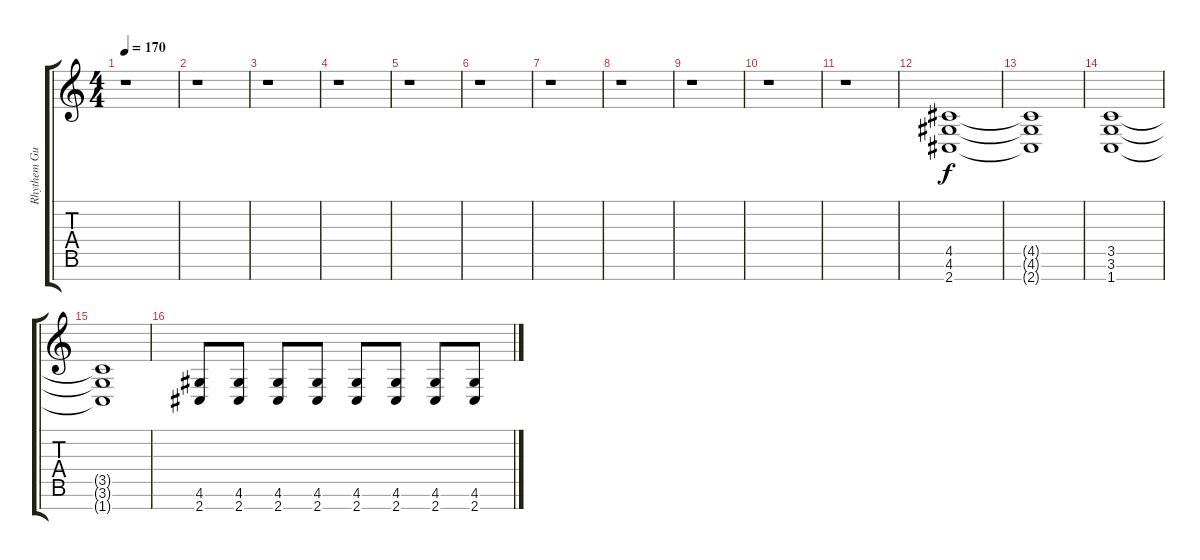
\track ("Rhythem Guit. 1" "Rhythem Gu") {instrument distortionguitar}
\staff {score tabs}
\tuning (E4 B3 G3 D3 A2 E2 B1) {hide}
\ts (4 4)
\tempo 170
\clef g2
\ks c
r.1{dy f} |
r.1 |
r.1 |
r.1 |
r.1 |
r.1 |
r.1 |
r.1 |
r.1 |
r.1 |
r.1 |
(4.5 4.6 2.7).1 |
(4.5{t} 4.6{t} 2.7{t}).1 |
(3.5 3.6 1.7).1 |
(3.5{t} 3.6{t} 1.7{t}).1 |
(4.6 2.7).8 (4.6 2.7).8 (4.6 2.7).8 (4.6 2.7).8 (4.6 2.7).8 (4.6 2.7).8 (4.6 2.7).8 (4.6 2.7).8
